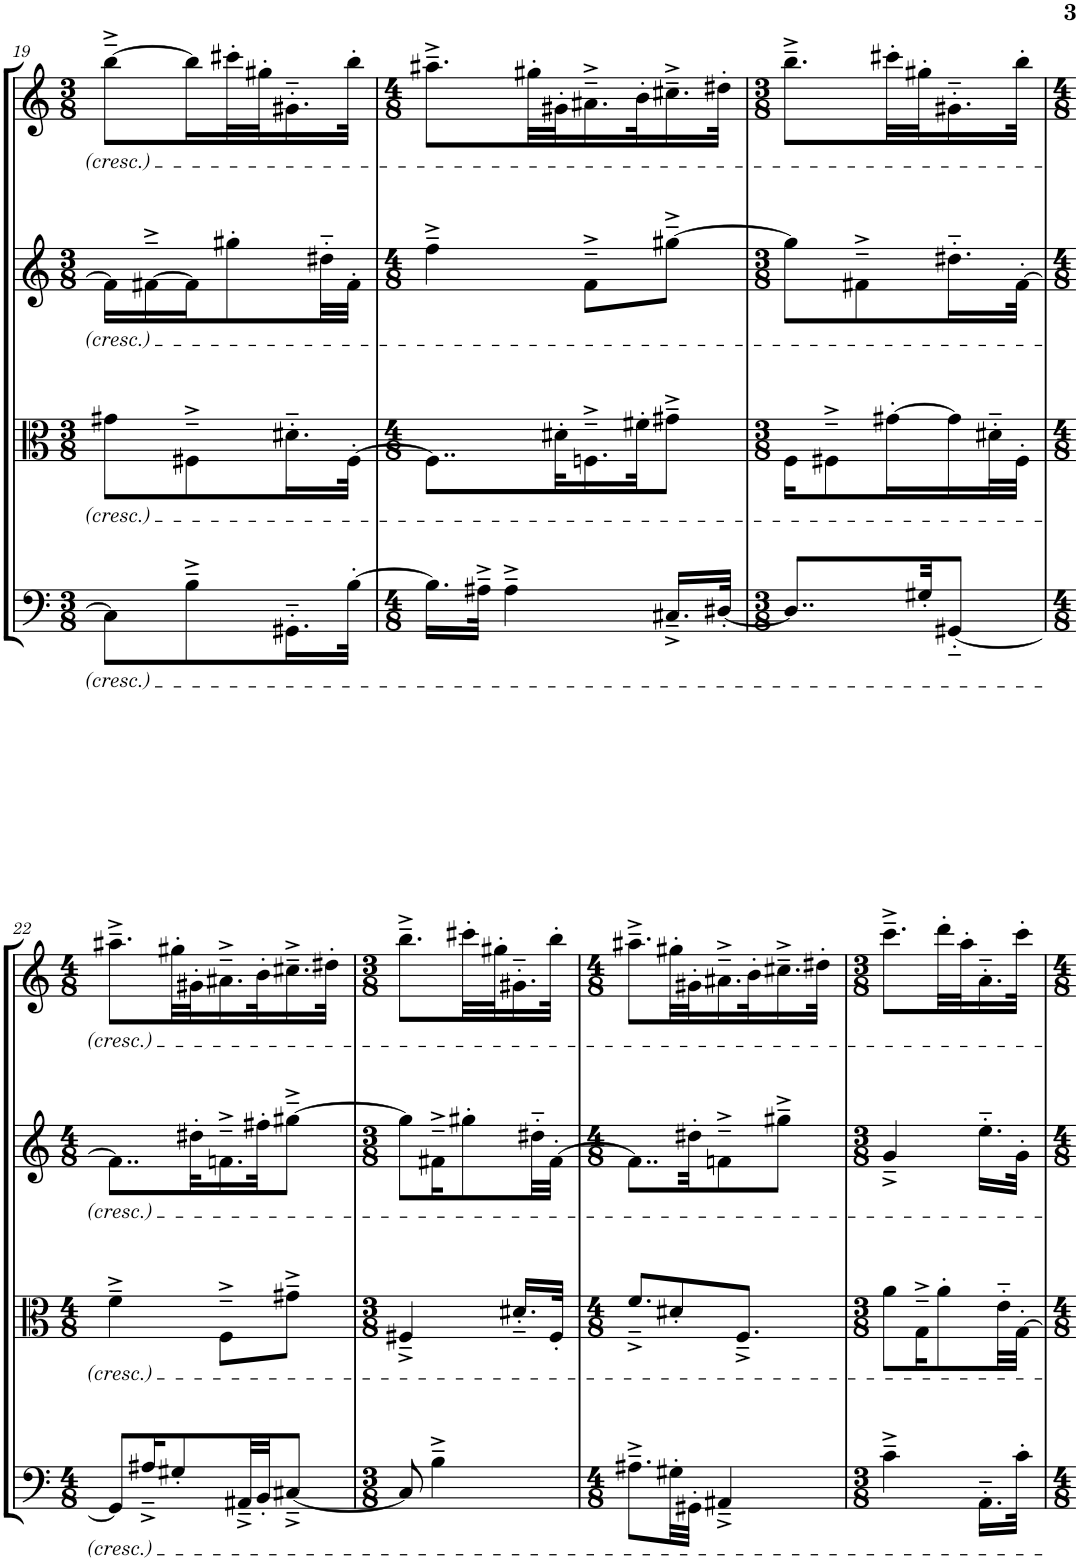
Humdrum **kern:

**kern	**kern	**kern	**kern
*part4	*part3	*part2	*part1
*staff4	*staff3	*staff2	*staff1
*I"Violoncello	*I"Viola	*I"Violin II	*I"Violin I
*I'Vc	*I'Vla	*I'Vln	*I'Vln
!!LO:PB:g=z
*clefF4	*clefC3	*clefG2	*clefG2
*k[]	*k[]	*k[]	*k[]
*M3/8	*M3/8	*M3/8	*M3/8
=19	=19	=19	=19
8C#\L]	8g#X\L	16f\LL]	[8bb~^\L
.	.	[16f#X~^\	.
8B~^\	8F#X~^\	16f#\J]	16bb\L]
.	.	8gg#X'\	32ccc#X'\L
.	.	.	32gg#X'\J
16.GG#X'~\L	16.d#X'~\L	.	16.g#X'~\
.	.	32dd#X'~\LL	.
[32B'\JJk	[32F#'\JJk	32f#'\JJJ	32bb'\JJk
=20	=20	=20	=20
*M4/8	*M4/8	*M4/8	*M4/8
16.B\LL]	8..F#\L]	4ff~^\	8.aa#X~^\L
32A#X~^\JJk	.	.	.
4A#~^\	.	.	.
.	.	.	32gg#X'\LL
.	32d#X'\KL	.	32g#X'\J
.	16.Fn~^\	8f~^\L	16.a#X~^\
.	32f#X'\JK	.	32b'\K
16.C#X~^/LL	8g#X~^\J	[8gg#X~^\J	16.cc#X~^\
[32D#X'/JJk	.	.	32dd#X'\JJk
=21	=21	=21	=21
*M3/8	*M3/8	*M3/8	*M3/8
8..D#/L]	16F\KL	8gg#\L]	8.bb~^\L
.	8F#X~^\	.	.
.	.	8f#X~^\	.
.	[16g#X'\L	.	32ccc#X'\LL
32G#X'/KK	.	.	32gg#X'\J
[8GG#X'~/J	16g#\]	16.dd#X'~\L	16.g#X'~\
.	32d#X'~\L	.	.
.	32F#'\JJJ	[32f#'\JJk	32bb'\JJk
!!LO:LB:g=z
=22	=22	=22	=22
*M4/8	*M4/8	*M4/8	*M4/8
8GG#/L]	4f~^\	8..f#\L]	8.aa#X~^\L
16A#X~^/K	.	.	.
8G#X'/	.	.	32gg#X'\LL
.	.	32dd#X'\KL	32g#X'\J
.	8F~^\L	16.fn~^\	16.a#X~^\
32AA#X~^/LL	.	.	.
32BB'/JJ	.	32ff#X'\JK	32b'\K
[8C#X~^/J	8g#X~^\J	[8gg#X~^\J	16.cc#X~^\
.	.	.	32dd#X'\JJk
=23	=23	=23	=23
*M3/8	*M3/8	*M3/8	*M3/8
8C#/]	4F#X~^/	8gg#\L]	8.bb~^\L
4B~^\	.	16f#X~^\K	.
.	.	8gg#X'\	32ccc#X'\LL
.	.	.	32gg#X'\J
.	16.d#X'~/LL	.	16.g#X'~\
.	.	32dd#X'~\LL	.
.	32F#'/JJk	[32f#'\JJJ	32bb'\JJk
=24	=24	=24	=24
*M4/8	*M4/8	*M4/8	*M4/8
8.A#X~^\L	8.f~^/L	8..f#\L]	8.aa#X~^\L
32G#X'\LL	8d#X'/	.	32gg#X'\LL
32GG#X'\JJJ	.	32dd#X'\KK	32g#X'\J
4AA#X~^/	.	8fn~^\	16.a#X~^\
.	8.F~^/J	.	.
.	.	.	32b'\K
.	.	8gg#X~^\J	16.cc#X~^\
.	.	.	32dd#X'\JJk
=25	=25	=25	=25
*M3/8	*M3/8	*M3/8	*M3/8
4c~^\	8a\L	4g~^/	8.ccc~^\L
.	16G~^\K	.	.
.	8a'\	.	32ddd'\LL
.	.	.	32aa'\J
16.AA'~\LL	.	16.ee'~\LL	16.a'~\
.	32e'~\LL	.	.
32c'\JJk	[32G'\JJJ	32g'\JJk	32ccc'\JJk
=	=	=	=
*-	*-	*-	*-
